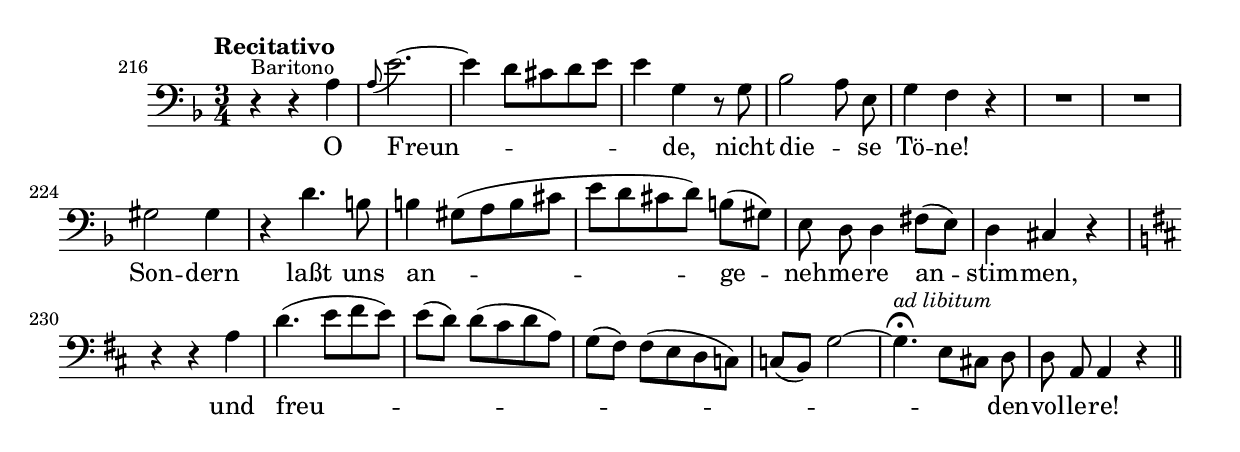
%% DO NOT EDIT this file manually; it is automatically
%% generated from LSR http://lsr.dsi.unimi.it
%% Make any changes in LSR itself, or in Documentation/snippets/new/ ,
%% and then run scripts/auxiliar/makelsr.py
%%
%% This file is in the public domain.
\version "2.17.15"

\header {
  lsrtags = "headword"

  texidoc = "
Vocal headword

"
  doctitle = "Vocal headword"
} % begin verbatim

\layout {
  \context {
    \Score
    \override PaperColumn.keep-inside-line = ##t
    \override NonMusicalPaperColumn.keep-inside-line = ##t
  }
}

% L. van Beethoven. Symphony No. 9 in D minor, op.125; Finale
% mm. 216 -- 236
% Text: F. von Schiller

\score {
  \new Staff \relative c' {
    \set Score.currentBarNumber = 216
    \bar ""  % make first bar number be shown
    \clef bass \key d \minor \time 3/4
    % \tempo "Presto"
    % \compressFullBarRests  R2.*8
    \tempo "Recitativo"
    \autoBeamOff
    r4^\markup { \small Baritono } r a
    \appoggiatura a8 e'2. ~
    e4 d8[ cis d e]
    e4 g, r8 g
    bes2 a8 e
    g4 f r
    R2.*2
    gis2 gis4
    r4 d'4. b8
    b4 gis8([ a b cis]
    e8[ d cis d)] b([ gis)]
    e8 d d4 fis8([ e)]
    d4 cis r
    \key d \major
    r4 r a'
    d4.( e8[ fis e)]
    e([ d)] d([ cis d a)]
    g8([ fis)] fis([ e d c)]
    c8([ b)] g'2~
    \once \override Script.outside-staff-priority = #1 % put fermata closer to staff
    g4.\fermata ^\markup { \small \italic "ad libitum" } e8[ cis!] d
    d8 a a4 r \bar "||"

    % \time 4/4 \tempo "Allegro assai"
    % R1
    % e''4^\f d r2
    % R1
    % e4( ^\f d2) a8([ g)]
  }
  \addlyrics {
    O Freun -- _ _ de, nicht die -- _ se Tö -- ne!
    Son -- dern laßt uns an -- _ ge -- neh -- me -- re an -- stim -- men,
    und freu -- _ _ _ _ _ _ _ den -- vol -- le -- re!
    % Freu -- de, Freu -- de,__
  }
}
